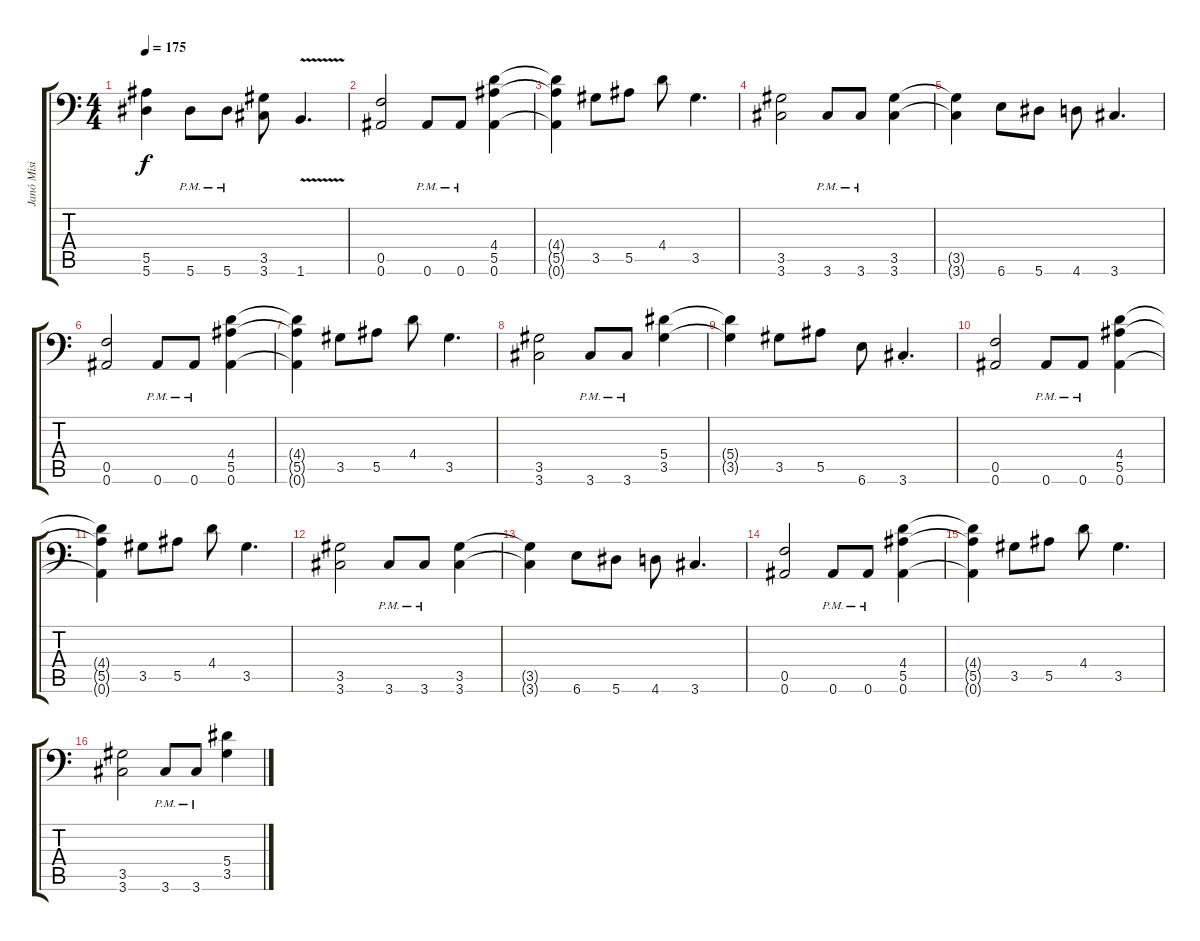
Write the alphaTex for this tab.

\track ("Janó Misi" "Janó Misi") {instrument distortionguitar}
\staff {score tabs}
\tuning (C4 G3 Eb3 Bb2 F2 Bb1) {hide}
\ts (4 4)
\tempo 175
\clef f4
\ks c
(5.5{t} 5.6{t}).4{dy f} 5.6{pm}.8 5.6{pm}.8 (3.5 3.6).8 1.6{v}.4{d} |
(0.5 0.6).2 0.6{pm}.8 0.6{pm}.8 (4.4 5.5 0.6).4 |
(4.4{t} 5.5{t} 0.6{t}).4 3.5.8 5.5.8 4.4.8 3.5.4{d} |
(3.5 3.6).2 3.6{pm}.8 3.6{pm}.8 (3.5 3.6).4 |
(3.5{t} 3.6{t}).4 6.6.8 5.6.8 4.6.8 3.6.4{d} |
(0.5 0.6).2 0.6{pm}.8 0.6{pm}.8 (4.4 5.5 0.6).4 |
(4.4{t} 5.5{t} 0.6{t}).4 3.5.8 5.5.8 4.4.8 3.5.4{d} |
(3.5 3.6).2 3.6{pm}.8 3.6{pm}.8 (5.4 3.5).4 |
(5.4{t} 3.5{t}).4 3.5.8 5.5.8 6.6.8 3.6{st}.4{d} |
(0.5 0.6).2 0.6{pm}.8 0.6{pm}.8 (4.4 5.5 0.6).4 |
(4.4{t} 5.5{t} 0.6{t}).4 3.5.8 5.5.8 4.4.8 3.5.4{d} |
(3.5 3.6).2 3.6{pm}.8 3.6{pm}.8 (3.5 3.6).4 |
(3.5{t} 3.6{t}).4 6.6.8 5.6.8 4.6.8 3.6.4{d} |
(0.5 0.6).2 0.6{pm}.8 0.6{pm}.8 (4.4 5.5 0.6).4 |
(4.4{t} 5.5{t} 0.6{t}).4 3.5.8 5.5.8 4.4.8 3.5.4{d} |
(3.5 3.6).2 3.6{pm}.8 3.6{pm}.8 (5.4 3.5).4
